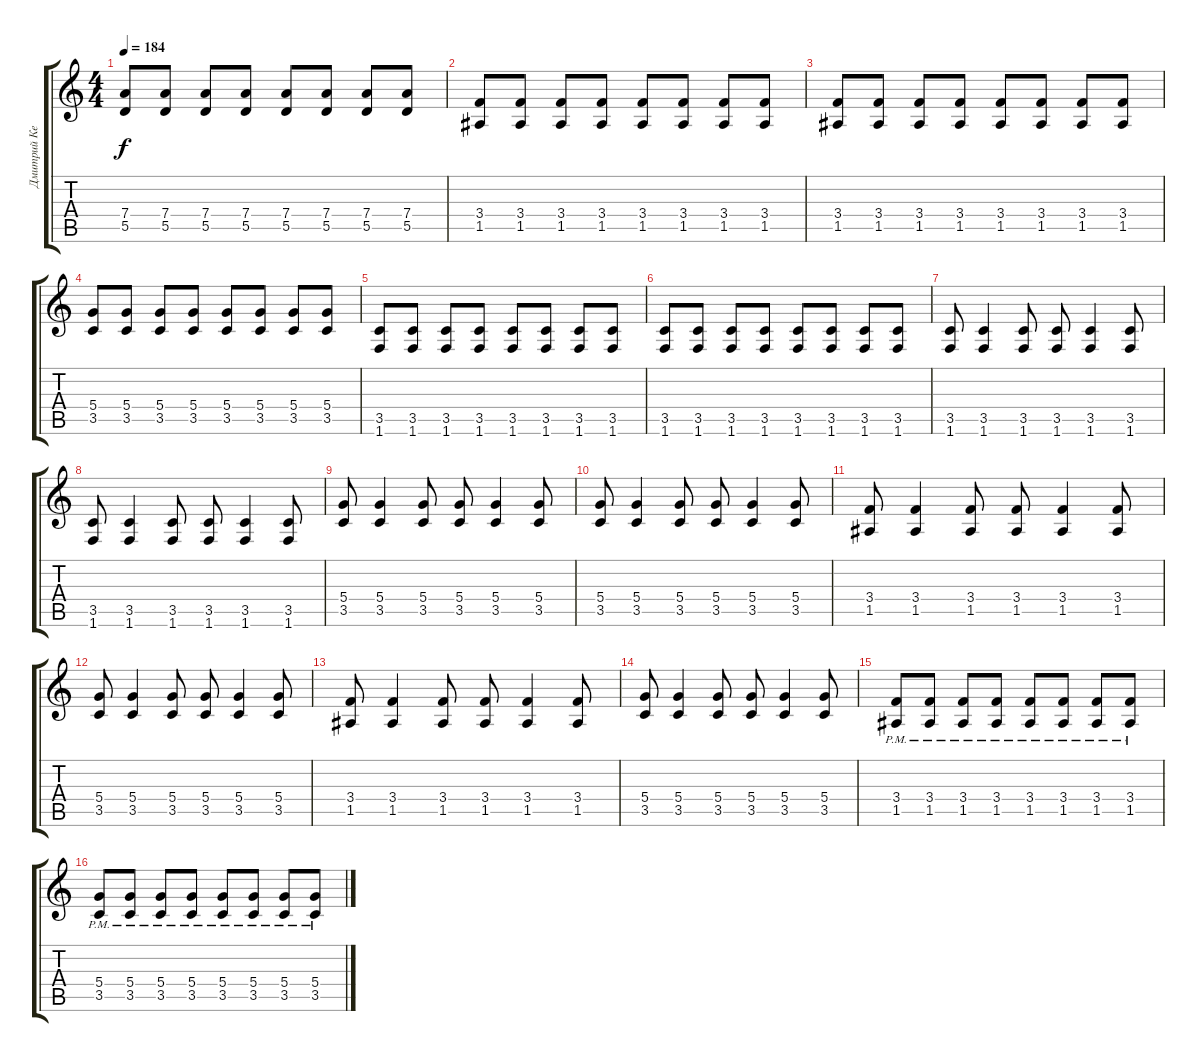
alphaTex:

\track ("Дмитрий Кежватов (2)" "Дмитрий Ке") {instrument overdrivenguitar}
\staff {score tabs}
\tuning (E4 B3 G3 D3 A2 E2) {hide}
\ts (4 4)
\tempo 184
\clef g2
\ks c
(7.4 5.5).8{dy f} (7.4 5.5).8 (7.4 5.5).8 (7.4 5.5).8 (7.4 5.5).8 (7.4 5.5).8 (7.4 5.5).8 (7.4 5.5).8 |
(3.4 1.5).8 (3.4 1.5).8 (3.4 1.5).8 (3.4 1.5).8 (3.4 1.5).8 (3.4 1.5).8 (3.4 1.5).8 (3.4 1.5).8 |
(3.4 1.5).8 (3.4 1.5).8 (3.4 1.5).8 (3.4 1.5).8 (3.4 1.5).8 (3.4 1.5).8 (3.4 1.5).8 (3.4 1.5).8 |
(5.4 3.5).8 (5.4 3.5).8 (5.4 3.5).8 (5.4 3.5).8 (5.4 3.5).8 (5.4 3.5).8 (5.4 3.5).8 (5.4 3.5).8 |
(3.5 1.6).8 (3.5 1.6).8 (3.5 1.6).8 (3.5 1.6).8 (3.5 1.6).8 (3.5 1.6).8 (3.5 1.6).8 (3.5 1.6).8 |
(3.5 1.6).8 (3.5 1.6).8 (3.5 1.6).8 (3.5 1.6).8 (3.5 1.6).8 (3.5 1.6).8 (3.5 1.6).8 (3.5 1.6).8 |
(3.5 1.6).8 (3.5 1.6).4 (3.5 1.6).8 (3.5 1.6).8 (3.5 1.6).4 (3.5 1.6).8 |
(3.5 1.6).8 (3.5 1.6).4 (3.5 1.6).8 (3.5 1.6).8 (3.5 1.6).4 (3.5 1.6).8 |
(5.4 3.5).8 (5.4 3.5).4 (5.4 3.5).8 (5.4 3.5).8 (5.4 3.5).4 (5.4 3.5).8 |
(5.4 3.5).8 (5.4 3.5).4 (5.4 3.5).8 (5.4 3.5).8 (5.4 3.5).4 (5.4 3.5).8 |
(3.4 1.5).8 (3.4 1.5).4 (3.4 1.5).8 (3.4 1.5).8 (3.4 1.5).4 (3.4 1.5).8 |
(5.4 3.5).8 (5.4 3.5).4 (5.4 3.5).8 (5.4 3.5).8 (5.4 3.5).4 (5.4 3.5).8 |
(3.4 1.5).8 (3.4 1.5).4 (3.4 1.5).8 (3.4 1.5).8 (3.4 1.5).4 (3.4 1.5).8 |
(5.4 3.5).8 (5.4 3.5).4 (5.4 3.5).8 (5.4 3.5).8 (5.4 3.5).4 (5.4 3.5).8 |
(3.4{pm} 1.5{pm}).8 (3.4{pm} 1.5{pm}).8 (3.4{pm} 1.5{pm}).8 (3.4{pm} 1.5{pm}).8 (3.4{pm} 1.5{pm}).8 (3.4{pm} 1.5{pm}).8 (3.4{pm} 1.5{pm}).8 (3.4{pm} 1.5{pm}).8 |
(5.4{pm} 3.5{pm}).8 (5.4{pm} 3.5{pm}).8 (5.4{pm} 3.5{pm}).8 (5.4{pm} 3.5{pm}).8 (5.4{pm} 3.5{pm}).8 (5.4{pm} 3.5{pm}).8 (5.4{pm} 3.5{pm}).8 (5.4{pm} 3.5{pm}).8
